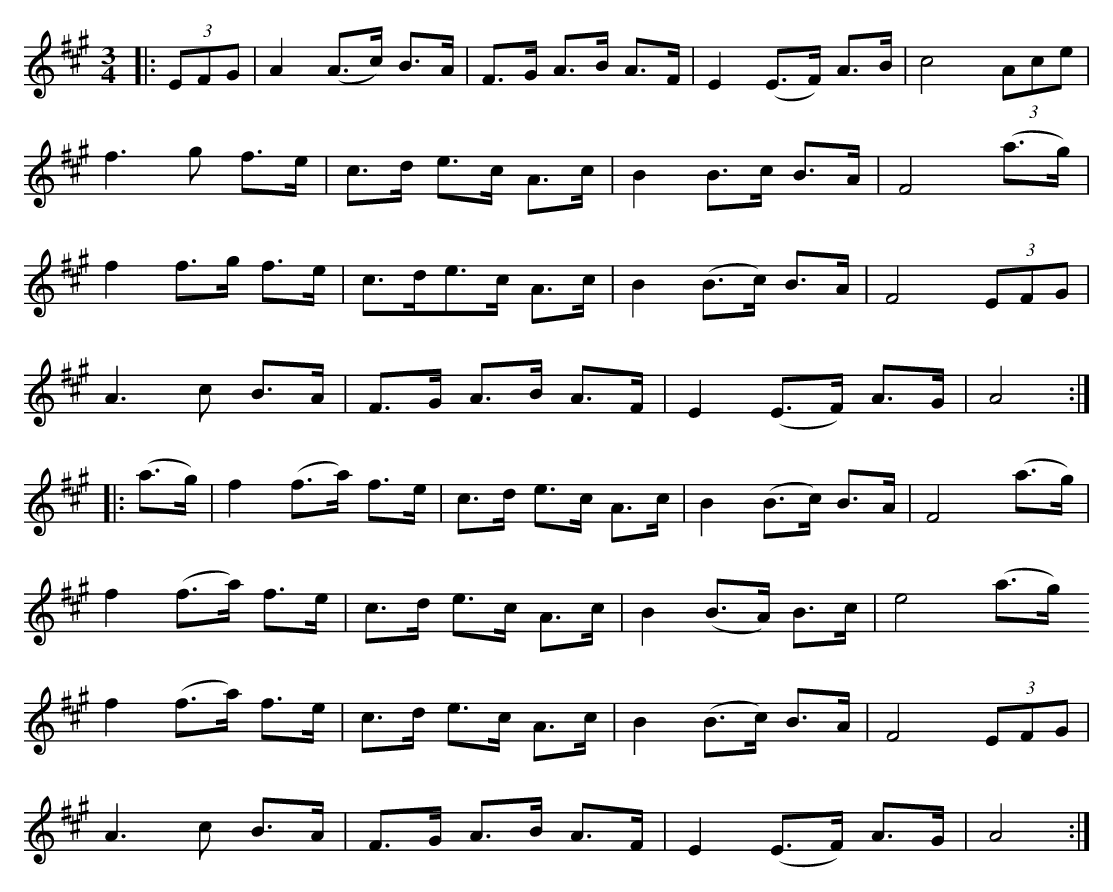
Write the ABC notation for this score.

X:1
M:3/4
K:A
|: (3 EFG|A2 (A>c) B>A|F>G A>B A>F|E2 (E>F) A>B| c4 (3 Ace|
f3 g f>e|c>d e>c A>c|B2 B>c B>A|F4 (a>g)|
f2 f>g f>e|c>de>c A>c|B2 (B>c) B>A|F4 (3 EFG|
A3 c B>A|F>G A>B A>F|E2 (E>F) A>G|A4:|
|:(a>g)|f2 (f>a) f>e|c>d e>c A>c|B2 (B>c) B>A|F4 (a>g)|
f2 (f>a) f>e|c>d e>c A>c|B2 (B>A) B>c|e4 (a>g)
f2 (f>a) f>e|c>d e>c A>c|B2 (B>c) B>A|F4 (3 EFG|
A3 c B>A|F>G A>B A>F|E2 (E>F) A>G|A4:|
